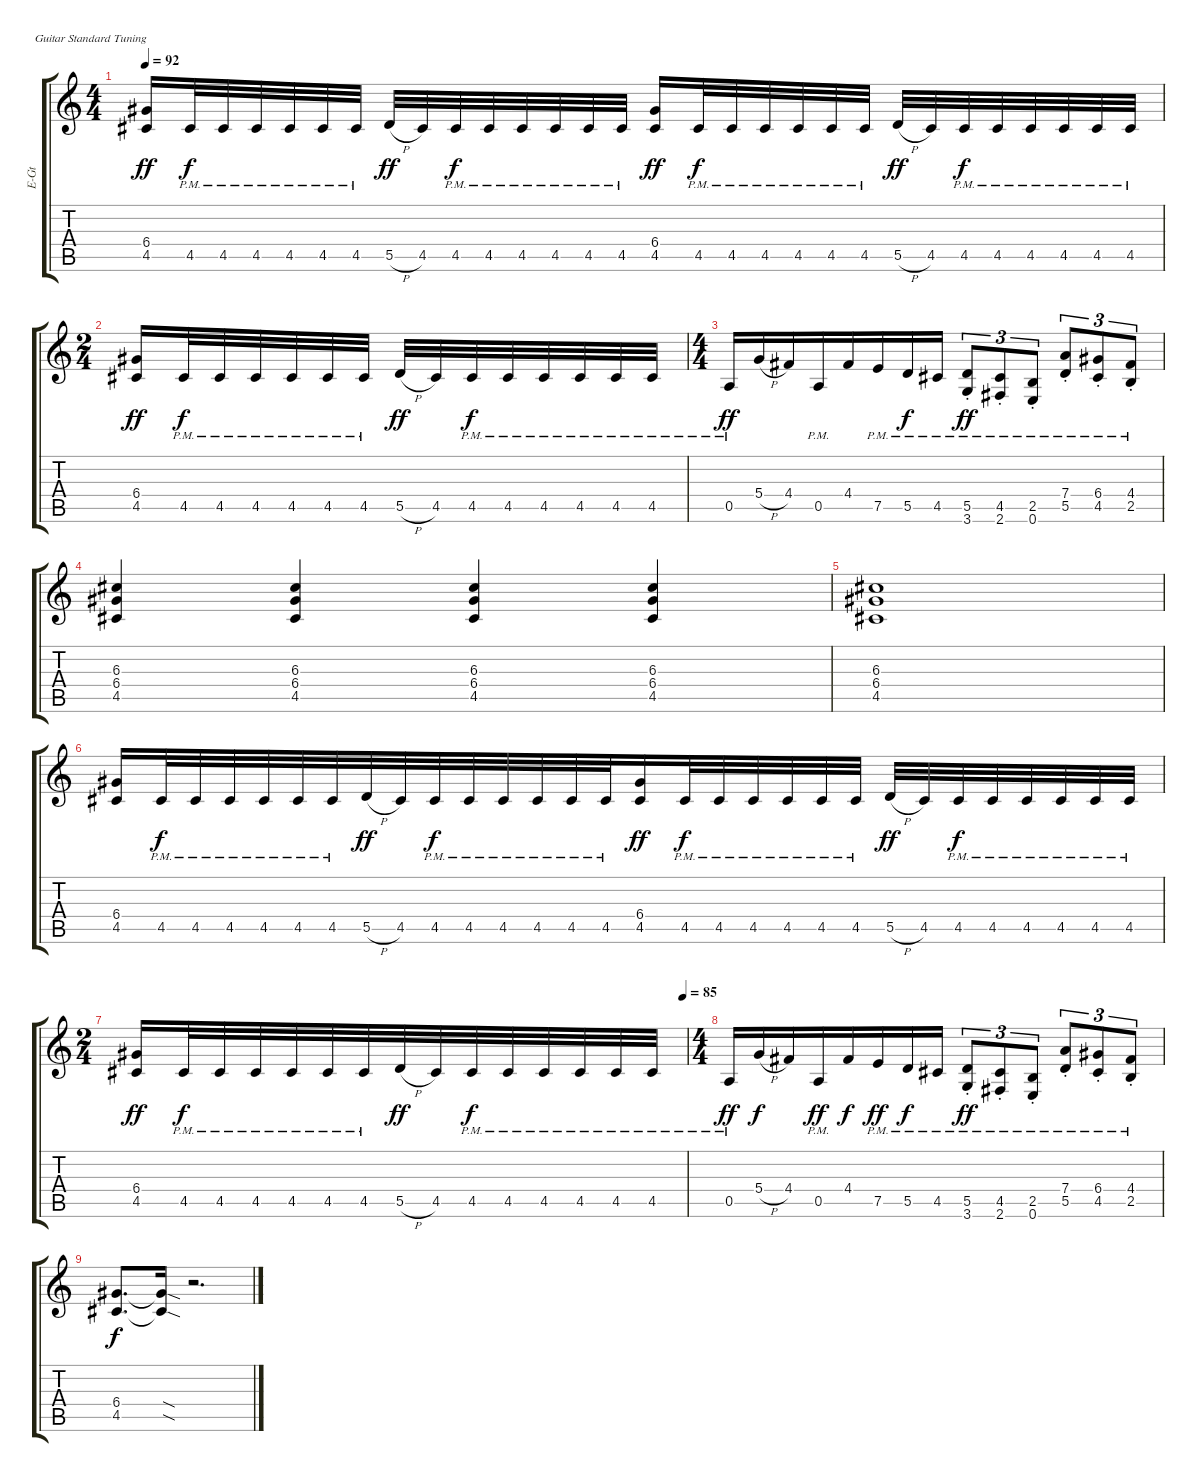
\track ("Rhythm " "E-Gt") {instrument distortionguitar}
\staff {score tabs}
\tuning (E4 B3 G3 D3 A2 E2)
\ts (4 4)
\tempo 92
\clef g2
\ks c
(6.4 4.5).16{dy ff} 4.5{pm}.32{dy f} 4.5{pm}.32 4.5{pm}.32 4.5{pm}.32 4.5{pm}.32 4.5{pm}.32 5.5{h}.32{dy ff} 4.5.32 4.5{pm}.32{dy f} 4.5{pm}.32 4.5{pm}.32 4.5{pm}.32 4.5{pm}.32 4.5{pm}.32 (6.4 4.5).16{dy ff} 4.5{pm}.32{dy f} 4.5{pm}.32 4.5{pm}.32 4.5{pm}.32 4.5{pm}.32 4.5{pm}.32 5.5{h}.32{dy ff} 4.5.32 4.5{pm}.32{dy f} 4.5{pm}.32 4.5{pm}.32 4.5{pm}.32 4.5{pm}.32 4.5{pm}.32 |
\ts (2 4)
\beaming (8 2 2)
(6.4 4.5).16{dy ff} 4.5{pm}.32{dy f} 4.5{pm}.32 4.5{pm}.32 4.5{pm}.32 4.5{pm}.32 4.5{pm}.32 5.5{h}.32{dy ff} 4.5.32 4.5{pm}.32{dy f} 4.5{pm}.32 4.5{pm}.32 4.5{pm}.32 4.5{pm}.32 4.5{pm}.32 |
\ts (4 4)
\beaming (8 6 4)
0.5{pm}.16{dy ff} 5.4{h}.16 4.4.16 0.5{pm}.16 4.4.16 7.5{pm}.16 5.5{pm}.16{dy f} 4.5{pm}.16 (5.5{pm st} 3.6{pm}).8{tu (3 2) dy ff} (4.5{pm st} 2.6{pm}).8{tu (3 2)} (2.5{pm st} 0.6{pm}).8{tu (3 2)} (7.4{pm st} 5.5{pm}).8{tu (3 2)} (6.4{pm st} 4.5{pm}).8{tu (3 2)} (4.4{pm st} 2.5{pm}).8{tu (3 2)} |
(6.3 6.4 4.5).4 (6.3 6.4 4.5).4 (6.3 6.4 4.5).4 (6.3 6.4 4.5).4 |
(6.3 6.4 4.5).1 |
(6.4 4.5).16 4.5{pm}.32{dy f} 4.5{pm}.32 4.5{pm}.32 4.5{pm}.32 4.5{pm}.32 4.5{pm}.32 5.5{h}.32{dy ff} 4.5.32 4.5{pm}.32{dy f} 4.5{pm}.32 4.5{pm}.32 4.5{pm}.32 4.5{pm}.32 4.5{pm}.32 (6.4 4.5).16{dy ff} 4.5{pm}.32{dy f} 4.5{pm}.32 4.5{pm}.32 4.5{pm}.32 4.5{pm}.32 4.5{pm}.32 5.5{h}.32{dy ff} 4.5.32 4.5{pm}.32{dy f} 4.5{pm}.32 4.5{pm}.32 4.5{pm}.32 4.5{pm}.32 4.5{pm}.32 |
\ts (2 4)
\beaming (8 6 4)
\tempo (85 0.99375)
(6.4 4.5).16{dy ff} 4.5{pm}.32{dy f} 4.5{pm}.32 4.5{pm}.32 4.5{pm}.32 4.5{pm}.32 4.5{pm}.32 5.5{h}.32{dy ff} 4.5.32 4.5{pm}.32{dy f} 4.5{pm}.32 4.5{pm}.32 4.5{pm}.32 4.5{pm}.32 4.5{pm}.32 |
\ts (4 4)
\beaming (8 6 4)
0.5{pm}.16{dy ff} 5.4{h}.16{dy f} 4.4.16 0.5{pm}.16{dy ff} 4.4.16{dy f} 7.5{pm}.16{dy ff} 5.5{pm}.16{dy f} 4.5{pm}.16 (5.5{pm st} 3.6{pm}).8{tu (3 2) dy ff} (4.5{pm st} 2.6{pm}).8{tu (3 2)} (2.5{pm st} 0.6{pm}).8{tu (3 2)} (7.4{pm st} 5.5{pm}).8{tu (3 2)} (6.4{pm st} 4.5{pm}).8{tu (3 2)} (4.4{pm st} 2.5{pm}).8{tu (3 2)} |
(6.4 4.5).8{d dy f} (6.4{sod t} 4.5{sod t}).16 r.2{d}
